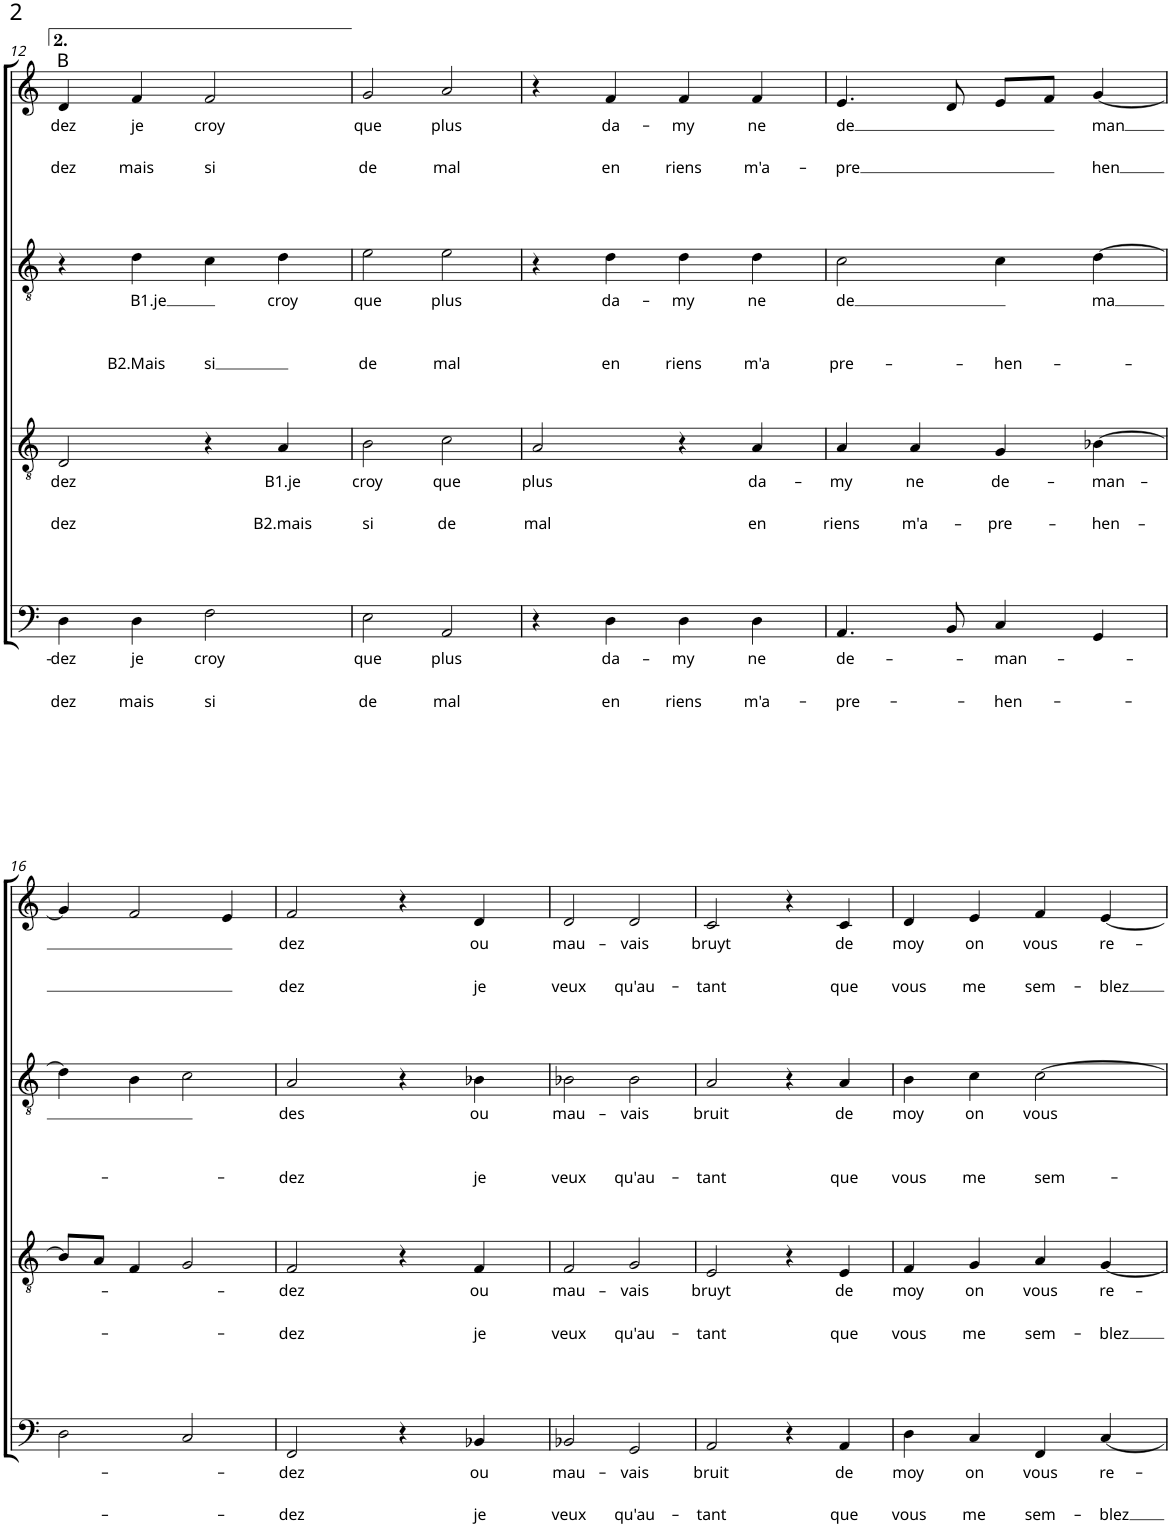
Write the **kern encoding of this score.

**kern	**text	**text	**text	**text	**kern	**text	**text	**text	**text	**kern	**text	**text	**text	**text	**kern	**text	**text	**text	**text
*part4	*part4	*part4	*part4	*part4	*part3	*part3	*part3	*part3	*part3	*part2	*part2	*part2	*part2	*part2	*part1	*part1	*part1	*part1	*part1
*staff4	*staff4	*staff4	*staff4	*staff4	*staff3	*staff3	*staff3	*staff3	*staff3	*staff2	*staff2	*staff2	*staff2	*staff2	*staff1	*staff1	*staff1	*staff1	*staff1
*I"Harpe	*	*	*	*	*I"Harpe	*	*	*	*	*I"Harpe	*	*	*	*	*I"Harpe	*	*	*	*
*I'Hp	*	*	*	*	*I'Hp	*	*	*	*	*I'Hp	*	*	*	*	*I'Hp	*	*	*	*
!!LO:PB:g=z
*clefF4	*	*	*	*	*clefGv2	*	*	*	*	*clefGv2	*	*	*	*	*clefG2	*	*	*	*
*k[]	*	*	*	*	*k[]	*	*	*	*	*k[]	*	*	*	*	*k[]	*	*	*	*
*M2/2	*	*	*	*	*M2/2	*	*	*	*	*M2/2	*	*	*	*	*M2/2	*	*	*	*
*met(c|)	*	*	*	*	*met(c|)	*	*	*	*	*met(c|)	*	*	*	*	*met(c|)	*	*	*	*
=12	=12	=12	=12	=12	=12	=12	=12	=12	=12	=12	=12	=12	=12	=12	=12	=12	=12	=12	=12
!	!	!	!	!	!	!	!	!	!	!	!	!	!	!	!LO:TX:a:t=B	!	!	!	!
!	!	!LO:LY:b	!	!LO:LY:b	!	!	!LO:LY:b	!	!LO:LY:b	!	!	!	!	!	!	!	!LO:LY:b	!	!LO:LY:b
4D\	.	-dez	.	-dez	2D/	.	-dez	.	-dez	4r	.	.	.	.	4d/	.	dez	.	-dez
!	!	!LO:LY:b	!	!LO:LY:b	!	!	!	!	!	!	!LO:LY:b	!	!	!LO:LY:b	!	!	!LO:LY:b	!	!LO:LY:b
4D\	.	je	.	mais	.	.	.	.	.	4d\	B1.je	.	.	B2.Mais	4f/	.	je	.	mais
!	!	!LO:LY:b	!	!LO:LY:b	!	!	!	!	!	!	!	!	!	!LO:LY:b	!	!	!LO:LY:b	!	!LO:LY:b
2F\	.	croy	.	si	4r	.	.	.	.	4c\	.	.	.	si	2f/	.	croy	.	si
!	!	!	!	!	!	!	!LO:LY:b	!	!LO:LY:b	!	!LO:LY:b	!	!	!	!	!	!	!	!
.	.	.	.	.	4A/	.	B1.je	.	B2.mais	4d\	croy	.	.	.	.	.	.	.	.
=13	=13	=13	=13	=13	=13	=13	=13	=13	=13	=13	=13	=13	=13	=13	=13	=13	=13	=13	=13
!	!	!LO:LY:b	!	!LO:LY:b	!	!	!LO:LY:b	!	!LO:LY:b	!	!LO:LY:b	!	!	!LO:LY:b	!	!	!LO:LY:b	!	!LO:LY:b
2E\	.	que	.	de	2B\	.	croy	.	si	2e\	que	.	.	de	2g/	.	que	.	de
!	!	!LO:LY:b	!	!LO:LY:b	!	!	!LO:LY:b	!	!LO:LY:b	!	!LO:LY:b	!	!	!LO:LY:b	!	!	!LO:LY:b	!	!LO:LY:b
2AA/	.	plus	.	mal	2c\	.	que	.	de	2e\	plus	.	.	mal	2a/	.	plus	.	mal
=14	=14	=14	=14	=14	=14	=14	=14	=14	=14	=14	=14	=14	=14	=14	=14	=14	=14	=14	=14
!	!	!	!	!	!	!	!LO:LY:b	!	!LO:LY:b	!	!	!	!	!	!	!	!	!	!
4r	.	.	.	.	2A/	.	plus	.	mal	4r	.	.	.	.	4r	.	.	.	.
!	!	!LO:LY:b	!	!LO:LY:b	!	!	!	!	!	!	!LO:LY:b	!	!	!LO:LY:b	!	!	!LO:LY:b	!	!LO:LY:b
4D\	.	da-	.	en	.	.	.	.	.	4d\	da-	.	.	en	4f/	.	da-	.	en
!	!	!LO:LY:b	!	!LO:LY:b	!	!	!	!	!	!	!LO:LY:b	!	!	!LO:LY:b	!	!	!LO:LY:b	!	!LO:LY:b
4D\	.	-my	.	riens	4r	.	.	.	.	4d\	-my	.	.	riens	4f/	.	-my	.	riens
!	!	!LO:LY:b	!	!LO:LY:b	!	!	!LO:LY:b	!	!LO:LY:b	!	!LO:LY:b	!	!	!LO:LY:b	!	!	!LO:LY:b	!	!LO:LY:b
4D\	.	ne	.	m'a-	4A/	.	da-	.	en	4d\	ne	.	.	m'a	4f/	.	ne	.	m'a-
=15	=15	=15	=15	=15	=15	=15	=15	=15	=15	=15	=15	=15	=15	=15	=15	=15	=15	=15	=15
!	!	!LO:LY:b	!	!LO:LY:b	!	!	!LO:LY:b	!	!LO:LY:b	!	!LO:LY:b	!	!	!LO:LY:b	!	!	!LO:LY:b	!	!LO:LY:b
4.AA/	.	de-	.	-pre-	4A/	.	-my	.	riens	2c\	de	.	.	pre-	4.e/	.	de	.	-pre
!	!	!	!	!	!	!	!LO:LY:b	!	!LO:LY:b	!	!	!	!	!	!	!	!	!	!
.	.	.	.	.	4A/	.	ne	.	m'a-	.	.	.	.	.	.	.	.	.	.
8BB/	.	.	.	.	.	.	.	.	.	.	.	.	.	.	8d/	.	.	.	.
!	!	!LO:LY:b	!	!LO:LY:b	!	!	!LO:LY:b	!	!LO:LY:b	!	!	!	!	!LO:LY:b	!	!	!	!	!
4C/	.	-man-	.	-hen-	4G/	.	de-	.	-pre-	4c\	.	.	.	-hen-	8e/L	.	.	.	.
.	.	.	.	.	.	.	.	.	.	.	.	.	.	.	8f/J	.	.	.	.
!	!	!	!	!	!	!	!LO:LY:b	!	!LO:LY:b	!	!LO:LY:b	!	!	!	!	!	!LO:LY:b	!	!LO:LY:b
4GG/	.	.	.	.	[4B-X\	.	-man-	.	-hen-	[4d\	ma	.	.	.	[4g/	.	man	.	hen
!!LO:LB:g=z
=16	=16	=16	=16	=16	=16	=16	=16	=16	=16	=16	=16	=16	=16	=16	=16	=16	=16	=16	=16
2D\	.	.	.	.	8B-/L]	.	.	.	.	4d\]	.	.	.	.	4g/]	.	.	.	.
.	.	.	.	.	8A/J	.	.	.	.	.	.	.	.	.	.	.	.	.	.
.	.	.	.	.	4F/	.	.	.	.	4B\	.	.	.	.	2f/	.	.	.	.
2C/	.	.	.	.	2G/	.	.	.	.	2c\	.	.	.	.	.	.	.	.	.
.	.	.	.	.	.	.	.	.	.	.	.	.	.	.	4e/	.	.	.	.
=17	=17	=17	=17	=17	=17	=17	=17	=17	=17	=17	=17	=17	=17	=17	=17	=17	=17	=17	=17
!	!	!LO:LY:b	!	!LO:LY:b	!	!	!LO:LY:b	!	!LO:LY:b	!	!LO:LY:b	!	!	!LO:LY:b	!	!	!LO:LY:b	!	!LO:LY:b
2FF/	.	-dez	.	-dez	2F/	.	-dez	.	-dez	2A/	des	.	.	-dez	2f/	.	dez	.	dez
4r	.	.	.	.	4r	.	.	.	.	4r	.	.	.	.	4r	.	.	.	.
!	!	!LO:LY:b	!	!LO:LY:b	!	!	!LO:LY:b	!	!LO:LY:b	!	!LO:LY:b	!	!	!LO:LY:b	!	!	!LO:LY:b	!	!LO:LY:b
4BB-X/	.	ou	.	je	4F/	.	ou	.	je	4B-X\	ou	.	.	je	4d/	.	ou	.	je
=18	=18	=18	=18	=18	=18	=18	=18	=18	=18	=18	=18	=18	=18	=18	=18	=18	=18	=18	=18
!	!	!LO:LY:b	!	!LO:LY:b	!	!	!LO:LY:b	!	!LO:LY:b	!	!LO:LY:b	!	!	!LO:LY:b	!	!	!LO:LY:b	!	!LO:LY:b
2BB-X/	.	mau-	.	veux	2F/	.	mau-	.	veux	2B-X\	mau-	.	.	veux	2d/	.	mau-	.	veux
!	!	!LO:LY:b	!	!LO:LY:b	!	!	!LO:LY:b	!	!LO:LY:b	!	!LO:LY:b	!	!	!LO:LY:b	!	!	!LO:LY:b	!	!LO:LY:b
2GG/	.	-vais	.	qu'au-	2G/	.	-vais	.	qu'au-	2B-\	-vais	.	.	qu'au-	2d/	.	-vais	.	qu'au-
=19	=19	=19	=19	=19	=19	=19	=19	=19	=19	=19	=19	=19	=19	=19	=19	=19	=19	=19	=19
!	!	!LO:LY:b	!	!LO:LY:b	!	!	!LO:LY:b	!	!LO:LY:b	!	!LO:LY:b	!	!	!LO:LY:b	!	!	!LO:LY:b	!	!LO:LY:b
2AA/	.	bruit	.	-tant	2E/	.	bruyt	.	-tant	2A/	bruit	.	.	-tant	2c/	.	bruyt	.	-tant
4r	.	.	.	.	4r	.	.	.	.	4r	.	.	.	.	4r	.	.	.	.
!	!	!LO:LY:b	!	!LO:LY:b	!	!	!LO:LY:b	!	!LO:LY:b	!	!LO:LY:b	!	!	!LO:LY:b	!	!	!LO:LY:b	!	!LO:LY:b
4AA/	.	de	.	que	4E/	.	de	.	que	4A/	de	.	.	que	4c/	.	de	.	que
=20	=20	=20	=20	=20	=20	=20	=20	=20	=20	=20	=20	=20	=20	=20	=20	=20	=20	=20	=20
!	!	!LO:LY:b	!	!LO:LY:b	!	!	!LO:LY:b	!	!LO:LY:b	!	!LO:LY:b	!	!	!LO:LY:b	!	!	!LO:LY:b	!	!LO:LY:b
4D\	.	moy	.	vous	4F/	.	moy	.	vous	4B\	moy	.	.	vous	4d/	.	moy	.	vous
!	!	!LO:LY:b	!	!LO:LY:b	!	!	!LO:LY:b	!	!LO:LY:b	!	!LO:LY:b	!	!	!LO:LY:b	!	!	!LO:LY:b	!	!LO:LY:b
4C/	.	on	.	me	4G/	.	on	.	me	4c\	on	.	.	me	4e/	.	on	.	me
!	!	!LO:LY:b	!	!LO:LY:b	!	!	!LO:LY:b	!	!LO:LY:b	!	!LO:LY:b	!	!	!LO:LY:b	!	!	!LO:LY:b	!	!LO:LY:b
4FF/	.	vous	.	sem-	4A/	.	vous	.	sem-	[2c\	vous	.	.	sem-	4f/	.	vous	.	sem-
!	!	!LO:LY:b	!	!LO:LY:b	!	!	!LO:LY:b	!	!LO:LY:b	!	!	!	!	!	!	!	!LO:LY:b	!	!LO:LY:b
[4C/	.	re-	.	-blez	[4G/	.	re-	.	-blez	.	.	.	.	.	[4e/	.	re-	.	-blez
=	=	=	=	=	=	=	=	=	=	=	=	=	=	=	=	=	=	=	=
*-	*-	*-	*-	*-	*-	*-	*-	*-	*-	*-	*-	*-	*-	*-	*-	*-	*-	*-	*-
